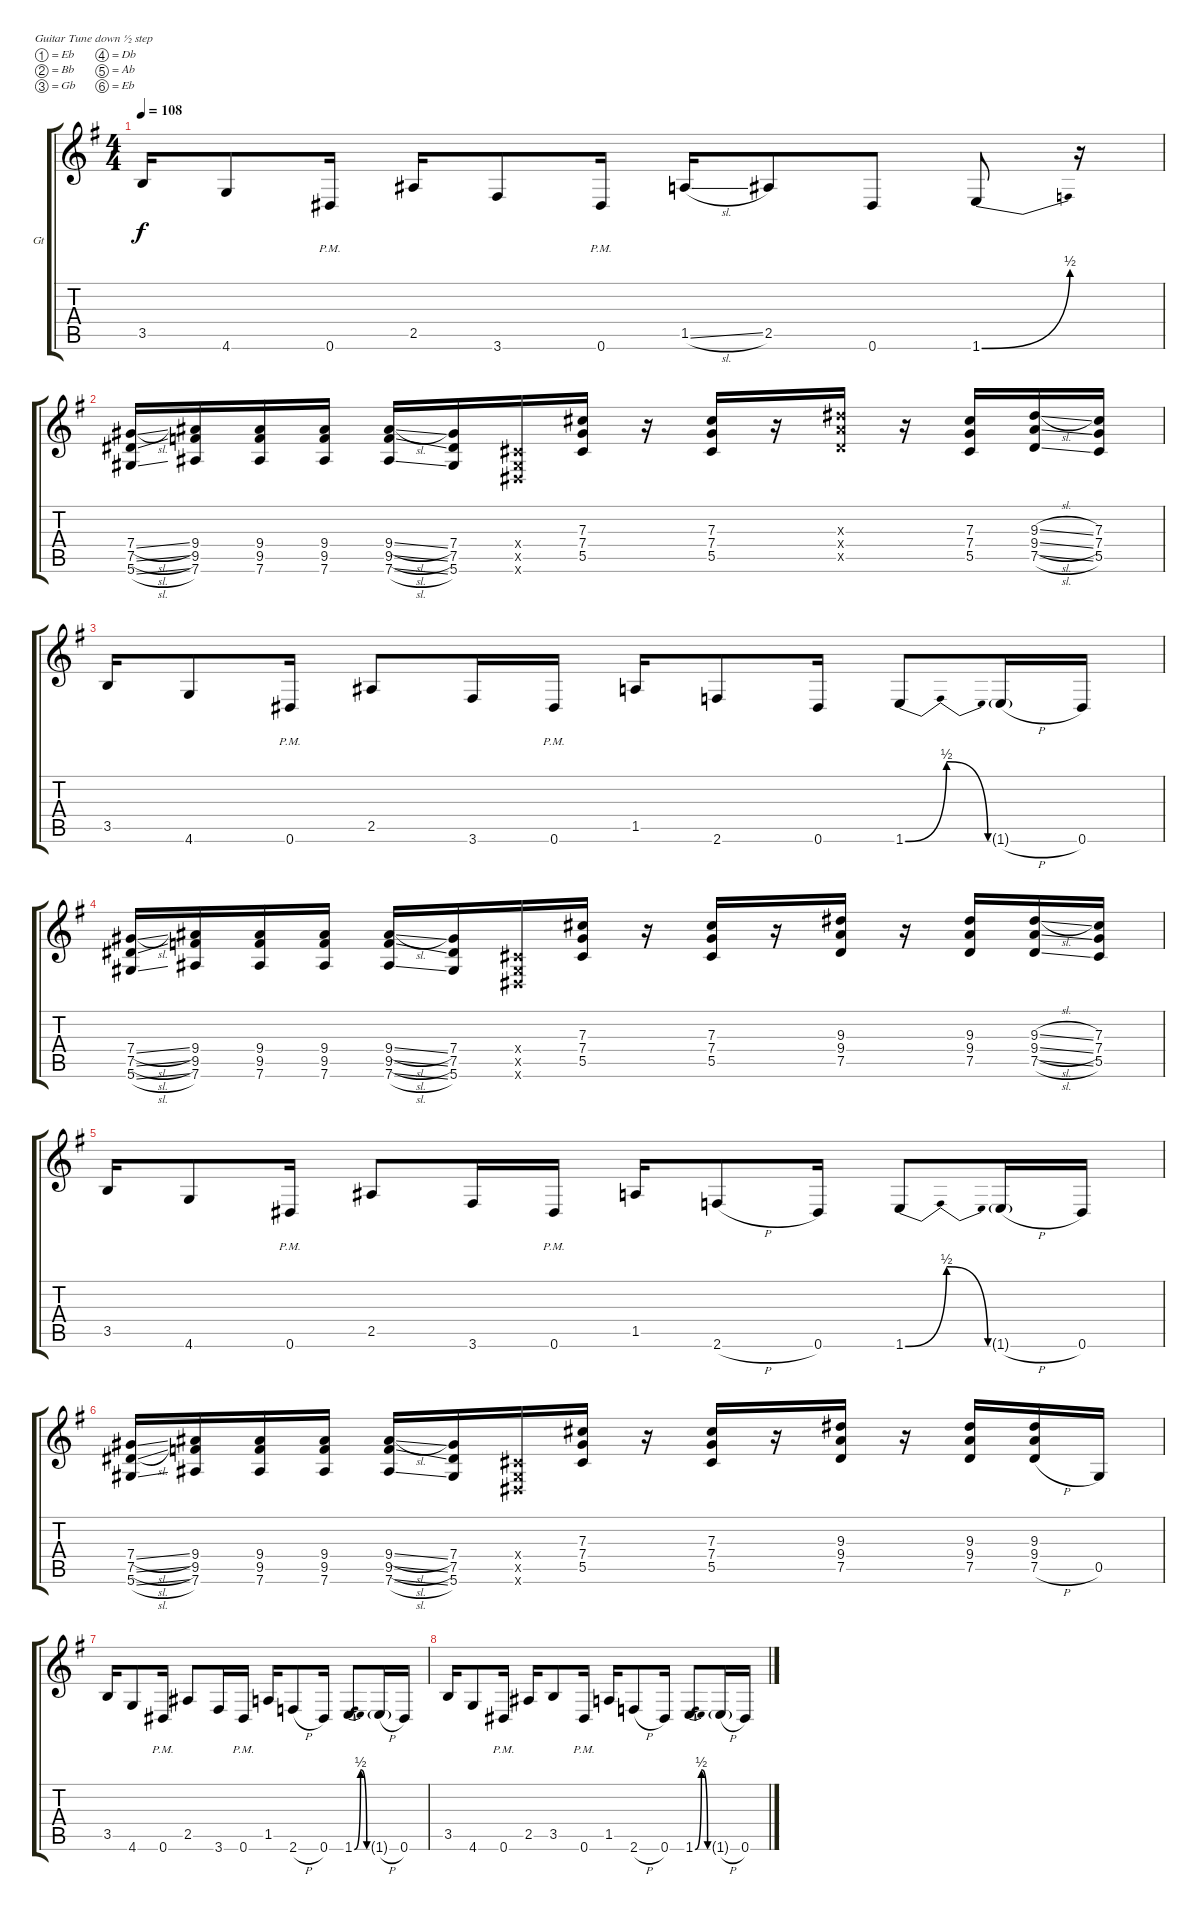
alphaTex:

\defaultSystemsLayout 4
\bracketExtendMode groupsimilarinstruments
\firstSystemTrackNameOrientation horizontal
\otherSystemsTrackNameOrientation horizontal
\track ("Guitar" "Gt") {instrument electricguitarclean}
\staff {score tabs}
\tuning (Eb4 Bb3 Gb3 Db3 Ab2 Eb2)
\ts (4 4)
\tempo 108
\clef g2
\scale
1.05549
\ks g
3.5.16{dy f} 4.6.8 0.6{pm}.16 2.5.16 3.6.8 0.6{pm}.16 1.5{sl}.16 2.5.8 0.6.8 1.6{be (bend 0 0 14.399999999999999 2)}.8 r.16 |
\scale
0.944515 (5.6{sl} 7.5{sl} 7.4{sl}).16 (7.6 9.5 9.4).16 (7.6 9.5 9.4).16 (7.6 9.5 9.4).16 (7.6{sl} 9.5{sl} 9.4{sl}).16 (5.6 7.5 7.4).16 (0.6{x} 0.5{x} 0.4{x}).16 (5.5 7.4 7.3).16 r.16 (5.5 7.4 7.3).16 r.16 (7.5{x} 9.4{x} 9.3{x}).16 r.16 (5.5 7.4 7.3).16 (7.5{sl} 9.4{sl} 9.3{sl}).16 (5.5 7.4 7.3).16 |
\scale
1.05549 3.5.16 4.6.8 0.6{pm}.16 2.5.8 3.6.16 0.6{pm}.16 1.5.16 2.6.8 0.6.16 1.6{be (bendrelease 0 0 11.4 2 20.4 2 30 0)}.8 1.6{h g}.16 0.6.16 |
\scale
0.944515 (5.6{sl} 7.5{sl} 7.4{sl}).16 (7.6 9.5 9.4).16 (7.6 9.5 9.4).16 (7.6 9.5 9.4).16 (7.6{sl} 9.5{sl} 9.4{sl}).16 (5.6 7.5 7.4).16 (0.6{x} 0.5{x} 0.4{x}).16 (5.5 7.4 7.3).16 r.16 (5.5 7.4 7.3).16 r.16 (7.5 9.4 9.3).16 r.16 (7.5 9.4 9.3).16 (7.5{sl} 9.4{sl} 9.3{sl}).16 (5.5 7.4 7.3).16 |
\scale
1.05549 3.5.16 4.6.8 0.6{pm}.16 2.5.8 3.6.16 0.6{pm}.16 1.5.16 2.6{h}.8 0.6.16 1.6{be (bendrelease 0 0 11.4 2 20.4 2 30 0)}.8 1.6{h g}.16 0.6.16 |
\scale
0.944515 (5.6{sl} 7.4{sl} 7.5{sl}).16 (7.6 9.5 9.4).16 (7.6 9.5 9.4).16 (7.6 9.5 9.4).16 (7.6{sl} 9.5{sl} 9.4{sl}).16 (5.6 7.5 7.4).16 (0.6{x} 0.5{x} 0.4{x}).16 (5.5 7.4 7.3).16 r.16 (5.5 7.4 7.3).16 r.16 (7.5 9.4 9.3).16 r.16 (7.5 9.4 9.3).16 (7.5{h} 9.4 9.3).16 0.5.16 |
\scale
1.05549 3.5.16 4.6.8 0.6{pm}.16 2.5.8 3.6.16 0.6{pm}.16 1.5.16 2.6{h}.8 0.6.16 1.6{be (bendrelease 0 0 11.4 2 20.4 2 30 0)}.8 1.6{h g}.16 0.6.16 |
\scale
0.944515 3.5.16 4.6.8 0.6{pm}.16 2.5.16 3.5.8 0.6{pm}.16 1.5.16 2.6{h}.8 0.6.16 1.6{be (bendrelease 0 0 11.4 2 20.4 2 30 0)}.8 1.6{h g}.16 0.6.16
